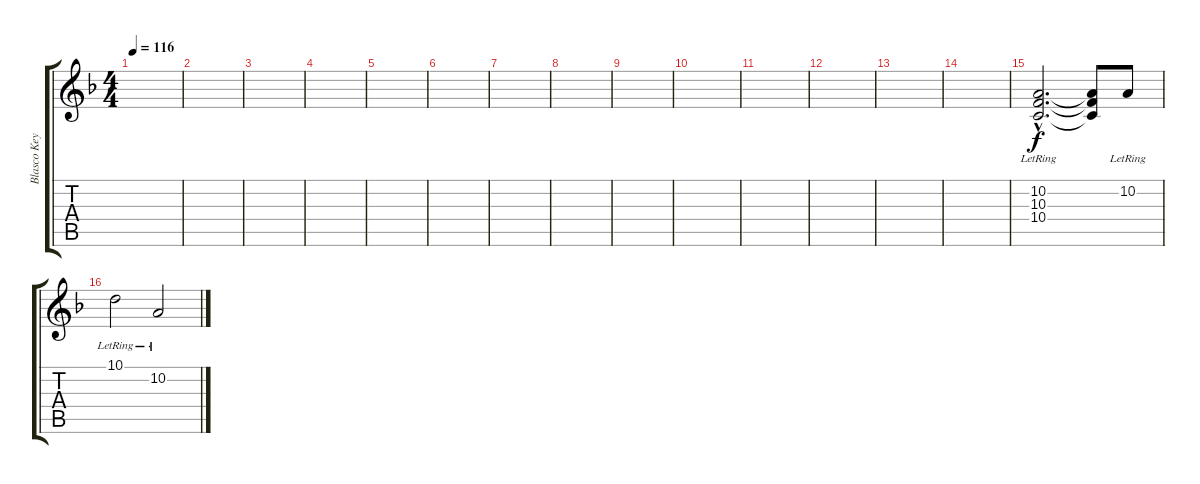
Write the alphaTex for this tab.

\track ("Blasco Keyboard" "Blasco Key") {instrument electricpiano1}
\staff {score tabs}
\tuning (E4 B3 G3 D3 A2 E2) {hide}
\ts (4 4)
\tempo 116
\clef g2
\ks f
|
|
|
|
|
|
|
|
|
|
|
|
|
|
(10.2{hac lr} 10.3{hac lr} 10.4{hac lr}).2{d} (10.2{t} 10.3{t} 10.4{t}).8 10.2{lr}.8 |
10.1{lr}.2 10.2{lr}.2
